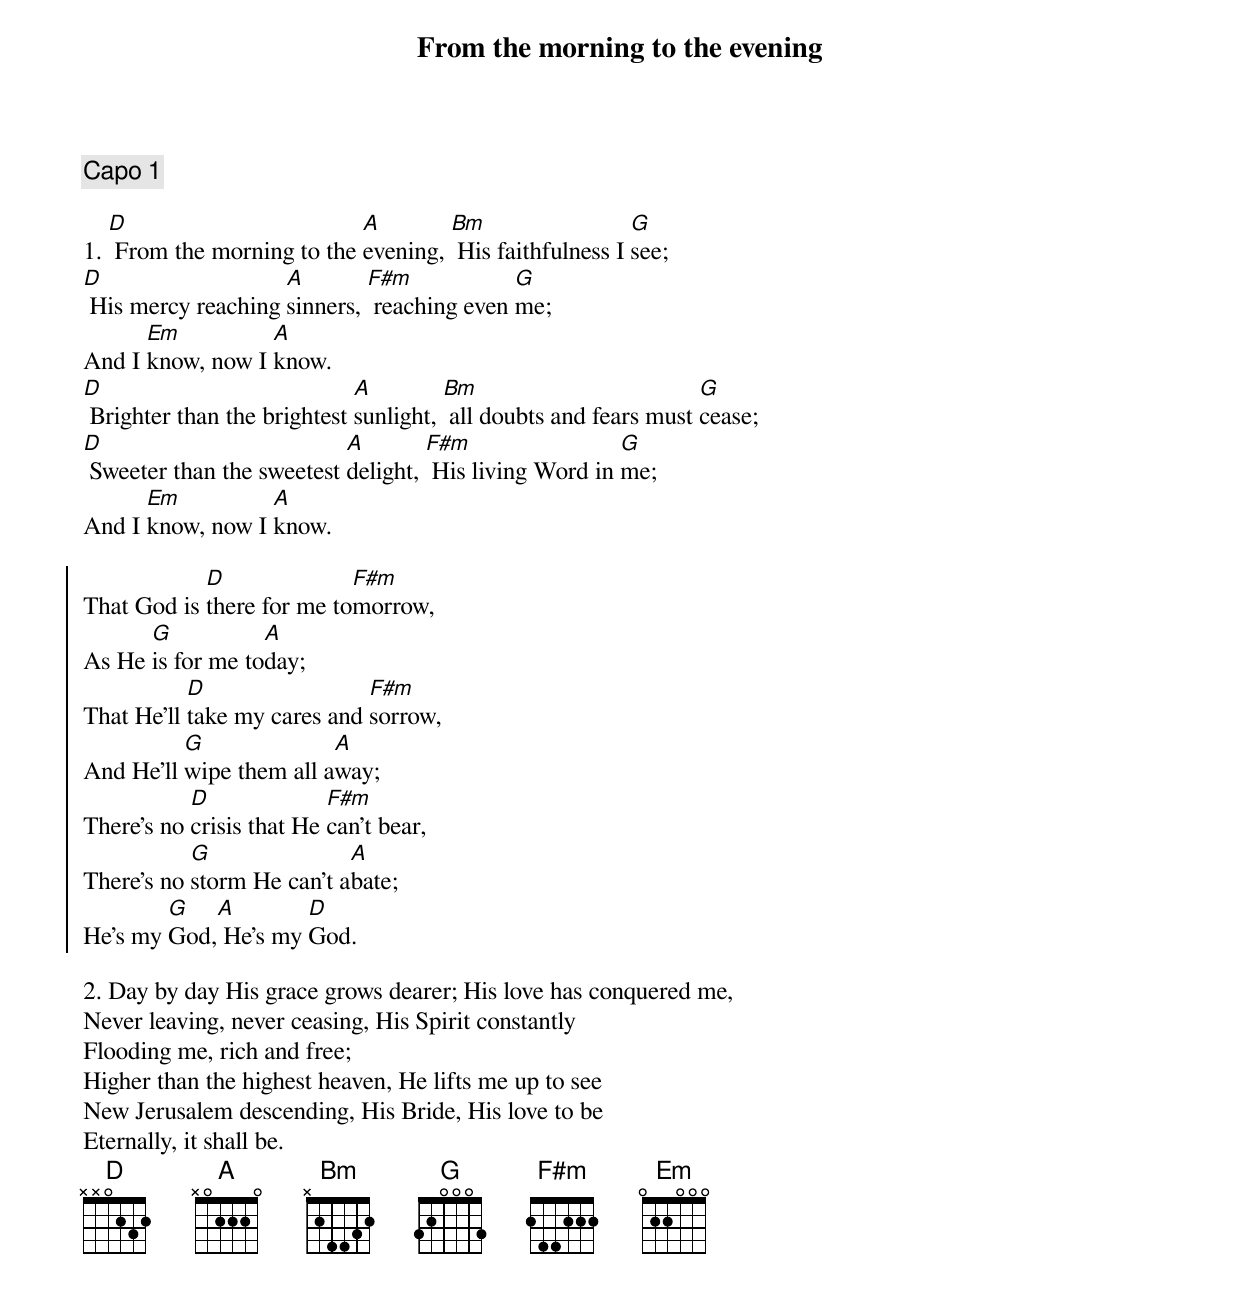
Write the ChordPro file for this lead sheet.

{t:From the morning to the evening}
{c: Capo 1}

1. [D] From the morning to the [A]evening, [Bm] His faithfulness I [G]see;
[D] His mercy reaching [A]sinners, [F#m] reaching even [G]me;
And I [Em]know, now I [A]know.
[D] Brighter than the brightest [A]sunlight, [Bm] all doubts and fears must [G]cease;
[D] Sweeter than the sweetest [A]delight, [F#m] His living Word in [G]me;
And I [Em]know, now I [A]know.

{soc}
That God is [D]there for me to[F#m]morrow,
As He [G]is for me to[A]day;
That He'll [D]take my cares and [F#m]sorrow,
And He'll [G]wipe them all a[A]way;
There's no [D]crisis that He [F#m]can't bear,
There's no [G]storm He can't a[A]bate;
He's my [G]God,[A] He's my [D]God.
{eoc}

2. Day by day His grace grows dearer; His love has conquered me,
Never leaving, never ceasing, His Spirit constantly
Flooding me, rich and free;
Higher than the highest heaven, He lifts me up to see
New Jerusalem descending, His Bride, His love to be
Eternally, it shall be.
